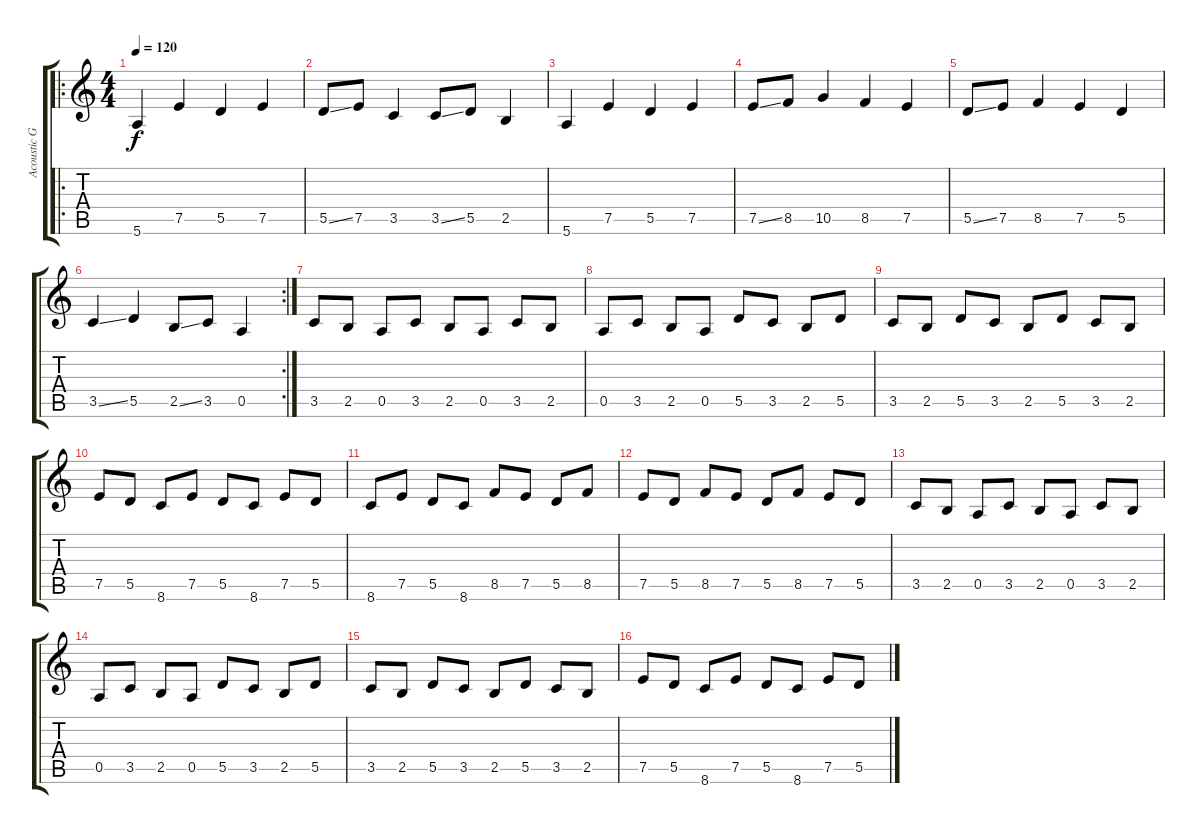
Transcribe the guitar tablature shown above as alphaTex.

\track ("Acoustic Guitar I" "Acoustic G") {instrument acousticguitarsteel}
\staff {score tabs}
\tuning (E4 B3 G3 D3 A2 E2) {hide}
\ro
\ts (4 4)
\tempo 120
\clef g2
\ks c
5.6.4{dy f} 7.5.4 5.5.4 7.5.4 |
5.5{ss}.8 7.5.8 3.5.4 3.5{ss}.8 5.5.8 2.5.4 |
5.6.4 7.5.4 5.5.4 7.5.4 |
7.5{ss}.8 8.5.8 10.5.4 8.5.4 7.5.4 |
5.5{ss}.8 7.5.8 8.5.4 7.5.4 5.5.4 |
\rc 2
3.5{ss}.4 5.5.4 2.5{ss}.8 3.5.8 0.5.4 |
3.5.8 2.5.8 0.5.8 3.5.8 2.5.8 0.5.8 3.5.8 2.5.8 |
0.5.8 3.5.8 2.5.8 0.5.8 5.5.8 3.5.8 2.5.8 5.5.8 |
3.5.8 2.5.8 5.5.8 3.5.8 2.5.8 5.5.8 3.5.8 2.5.8 |
7.5.8 5.5.8 8.6.8 7.5.8 5.5.8 8.6.8 7.5.8 5.5.8 |
8.6.8 7.5.8 5.5.8 8.6.8 8.5.8 7.5.8 5.5.8 8.5.8 |
7.5.8 5.5.8 8.5.8 7.5.8 5.5.8 8.5.8 7.5.8 5.5.8 |
3.5.8 2.5.8 0.5.8 3.5.8 2.5.8 0.5.8 3.5.8 2.5.8 |
0.5.8 3.5.8 2.5.8 0.5.8 5.5.8 3.5.8 2.5.8 5.5.8 |
3.5.8 2.5.8 5.5.8 3.5.8 2.5.8 5.5.8 3.5.8 2.5.8 |
7.5.8 5.5.8 8.6.8 7.5.8 5.5.8 8.6.8 7.5.8 5.5.8
